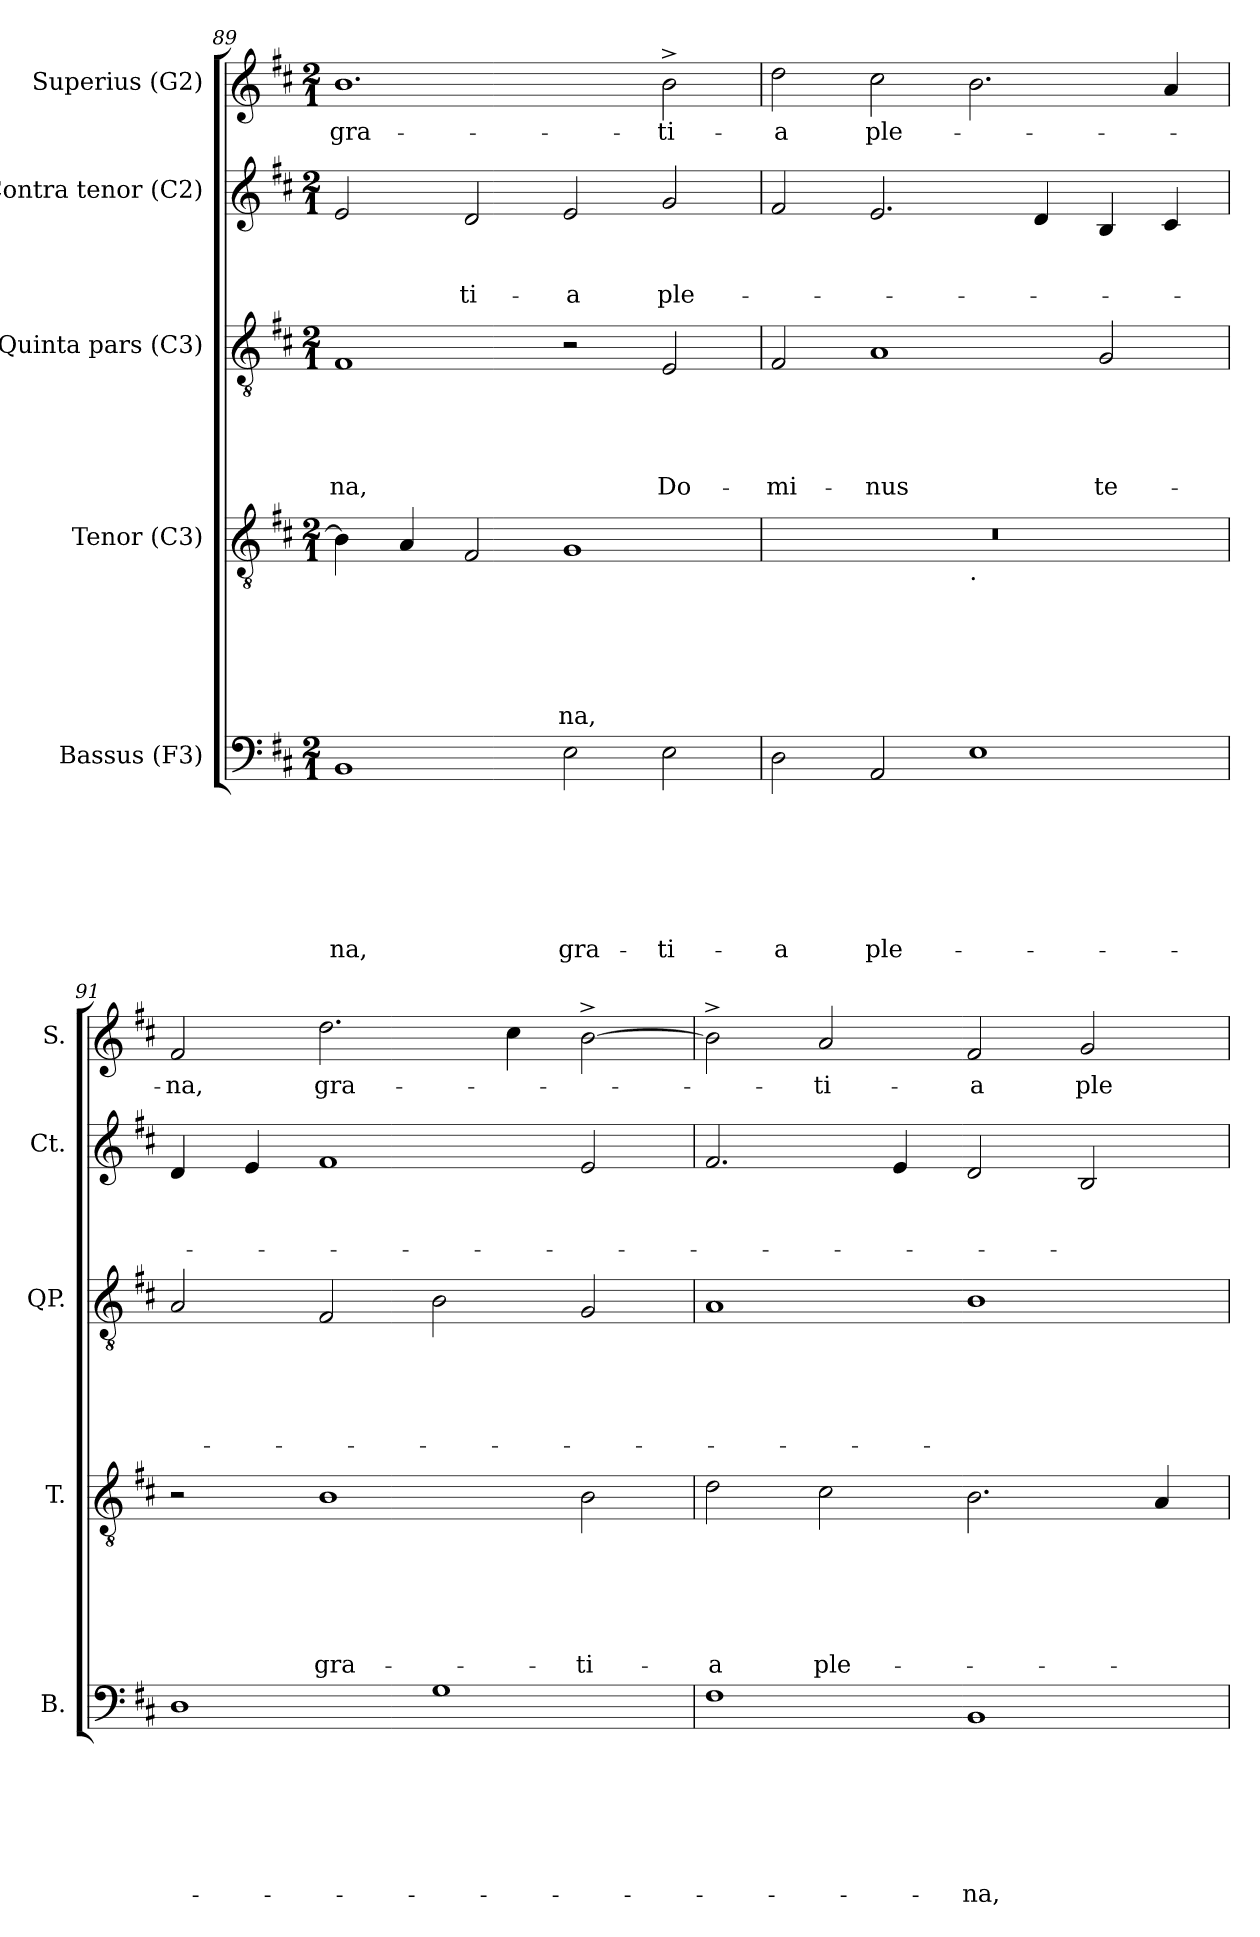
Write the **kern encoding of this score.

**kern	**text	**text	**text	**text	**text	**text	**text	**kern	**text	**text	**text	**text	**text	**text	**kern	**text	**text	**text	**text	**text	**kern	**text	**text	**text	**kern	**text
*part5	*part5	*part5	*part5	*part5	*part5	*part5	*part5	*part4	*part4	*part4	*part4	*part4	*part4	*part4	*part3	*part3	*part3	*part3	*part3	*part3	*part2	*part2	*part2	*part2	*part1	*part1
*staff5	*staff5	*staff5	*staff5	*staff5	*staff5	*staff5	*staff5	*staff4	*staff4	*staff4	*staff4	*staff4	*staff4	*staff4	*staff3	*staff3	*staff3	*staff3	*staff3	*staff3	*staff2	*staff2	*staff2	*staff2	*staff1	*staff1
*I"Bassus (F3)	*	*	*	*	*	*	*	*I"Tenor (C3)	*	*	*	*	*	*	*I"Quinta pars (C3)	*	*	*	*	*	*I"Contra tenor (C2)	*	*	*	*I"Superius (G2)	*
*I'B.	*	*	*	*	*	*	*	*I'T.	*	*	*	*	*	*	*I'QP.	*	*	*	*	*	*I'Ct.	*	*	*	*I'S.	*
!!LO:LB:g=z
*clefF4	*	*	*	*	*	*	*	*clefGv2	*	*	*	*	*	*	*clefGv2	*	*	*	*	*	*clefG2	*	*	*	*clefG2	*
*k[f#c#]	*	*	*	*	*	*	*	*k[f#c#]	*	*	*	*	*	*	*k[f#c#]	*	*	*	*	*	*k[f#c#]	*	*	*	*k[f#c#]	*
*D:	*	*	*	*	*	*	*	*D:	*	*	*	*	*	*	*D:	*	*	*	*	*	*D:	*	*	*	*D:	*
*M2/1	*	*	*	*	*	*	*	*M2/1	*	*	*	*	*	*	*M2/1	*	*	*	*	*	*M2/1	*	*	*	*M2/1	*
=89	=89	=89	=89	=89	=89	=89	=89	=89	=89	=89	=89	=89	=89	=89	=89	=89	=89	=89	=89	=89	=89	=89	=89	=89	=89	=89
!	!	!	!	!	!	!	!LO:LY:b	!	!	!	!	!	!	!	!	!	!	!	!	!LO:LY:b	!	!	!	!	!	!LO:LY:b
1BB	.	.	.	.	.	.	-na,	4B\]	.	.	.	.	.	.	1F#	.	.	.	.	-na,	2e/	.	.	.	1.b	-gra-
.	.	.	.	.	.	.	.	4A/	.	.	.	.	.	.	.	.	.	.	.	.	.	.	.	.	.	.
!	!	!	!	!	!	!	!	!	!	!	!	!	!	!	!	!	!	!	!	!	!	!	!	!LO:LY:b	!	!
.	.	.	.	.	.	.	.	2F#/	.	.	.	.	.	.	.	.	.	.	.	.	2d/	.	.	-ti-	.	.
!	!	!	!	!	!	!	!LO:LY:b	!	!	!	!	!	!	!LO:LY:b	!	!	!	!	!	!	!	!	!	!LO:LY:b	!	!
2E\	.	.	.	.	.	.	gra-	1G	.	.	.	.	.	-na,	2r	.	.	.	.	.	2e/	.	.	-a	.	.
!	!	!	!	!	!	!	!LO:LY:b	!	!	!	!	!	!	!	!	!	!	!	!	!LO:LY:b	!	!	!	!LO:LY:b	!	!LO:LY:b
2E\	.	.	.	.	.	.	-ti-	.	.	.	.	.	.	.	2E/	.	.	.	.	Do-	2g/	.	.	ple-	2b^>\	-ti-
=90	=90	=90	=90	=90	=90	=90	=90	=90	=90	=90	=90	=90	=90	=90	=90	=90	=90	=90	=90	=90	=90	=90	=90	=90	=90	=90
!	!	!	!	!	!	!	!LO:LY:b	!	!	!	!	!	!	!	!	!	!	!	!	!LO:LY:b	!	!	!	!	!	!LO:LY:b
*	*	*	*	*	*	*	*	*^	*	*	*	*	*	*	*	*	*	*	*	*	*	*	*	*	*	*
2D\	.	.	.	.	.	.	-a	0r	1ryy	.	.	.	.	.	.	2F#/	.	.	.	.	-mi-	2f#/	.	.	.	2dd\	-a
!	!	!	!	!	!	!	!LO:LY:b	!	!	!	!	!	!	!	!	!	!	!	!	!	!LO:LY:b	!	!	!	!	!	!LO:LY:b
2AA/	.	.	.	.	.	.	ple-	.	.	.	.	.	.	.	.	1A	.	.	.	.	-nus	2.e/	.	.	.	2cc#\	ple-
!	!	!	!	!	!	!	!	!	!LO:TX:b:t=.	!	!	!	!	!	!	!	!	!	!	!	!	!	!	!	!	!	!
1E	.	.	.	.	.	.	.	.	1ryy	.	.	.	.	.	.	.	.	.	.	.	.	.	.	.	.	2.b\	.
.	.	.	.	.	.	.	.	.	.	.	.	.	.	.	.	.	.	.	.	.	.	4d/	.	.	.	.	.
!	!	!	!	!	!	!	!	!	!	!	!	!	!	!	!	!	!	!	!	!	!LO:LY:b	!	!	!	!	!	!
.	.	.	.	.	.	.	.	.	.	.	.	.	.	.	.	2G/	.	.	.	.	te-	4B/	.	.	.	.	.
.	.	.	.	.	.	.	.	.	.	.	.	.	.	.	.	.	.	.	.	.	.	4c#/	.	.	.	4a/	.
=91	=91	=91	=91	=91	=91	=91	=91	=91	=91	=91	=91	=91	=91	=91	=91	=91	=91	=91	=91	=91	=91	=91	=91	=91	=91	=91	=91
!	!	!	!	!	!	!	!	!	!	!	!	!	!	!	!	!	!	!	!	!	!	!	!	!	!	!	!LO:LY:b
*	*	*	*	*	*	*	*	*v	*v	*	*	*	*	*	*	*	*	*	*	*	*	*	*	*	*	*	*
1D	.	.	.	.	.	.	.	2r	.	.	.	.	.	.	2A/	.	.	.	.	.	4d/	.	.	.	2f#/	-na,
.	.	.	.	.	.	.	.	.	.	.	.	.	.	.	.	.	.	.	.	.	4e/	.	.	.	.	.
!	!	!	!	!	!	!	!	!	!	!	!	!	!	!LO:LY:b	!	!	!	!	!	!	!	!	!	!	!	!LO:LY:b
.	.	.	.	.	.	.	.	1B	.	.	.	.	.	gra-	2F#/	.	.	.	.	.	1f#	.	.	.	2.dd\	gra-
1G	.	.	.	.	.	.	.	.	.	.	.	.	.	.	2B\	.	.	.	.	.	.	.	.	.	.	.
.	.	.	.	.	.	.	.	.	.	.	.	.	.	.	.	.	.	.	.	.	.	.	.	.	4cc#\	.
!	!	!	!	!	!	!	!	!	!	!	!	!	!	!LO:LY:b	!	!	!	!	!	!	!	!	!	!	!	!
.	.	.	.	.	.	.	.	2B\	.	.	.	.	.	-ti-	2G/	.	.	.	.	.	2e/	.	.	.	[>2b^>\	.
=92	=92	=92	=92	=92	=92	=92	=92	=92	=92	=92	=92	=92	=92	=92	=92	=92	=92	=92	=92	=92	=92	=92	=92	=92	=92	=92
!	!	!	!	!	!	!	!	!	!	!	!	!	!	!LO:LY:b	!	!	!	!	!	!	!	!	!	!	!	!
1F#	.	.	.	.	.	.	.	2d\	.	.	.	.	.	-a	1A	.	.	.	.	.	2.f#/	.	.	.	2b^>\]	.
!	!	!	!	!	!	!	!	!	!	!	!	!	!	!LO:LY:b	!	!	!	!	!	!	!	!	!	!	!	!LO:LY:b
.	.	.	.	.	.	.	.	2c#\	.	.	.	.	.	ple-	.	.	.	.	.	.	.	.	.	.	2a/	-ti-
.	.	.	.	.	.	.	.	.	.	.	.	.	.	.	.	.	.	.	.	.	4e/	.	.	.	.	.
!	!	!	!	!	!	!	!LO:LY:b	!	!	!	!	!	!	!	!	!	!	!	!	!	!	!	!	!	!	!LO:LY:b
1BB	.	.	.	.	.	.	-na,	2.B\	.	.	.	.	.	.	1B	.	.	.	.	.	2d/	.	.	.	2f#/	-a
!	!	!	!	!	!	!	!	!	!	!	!	!	!	!	!	!	!	!	!	!	!	!	!	!	!	!LO:LY:b
.	.	.	.	.	.	.	.	.	.	.	.	.	.	.	.	.	.	.	.	.	2B/	.	.	.	2g/	ple-
.	.	.	.	.	.	.	.	4A/	.	.	.	.	.	.	.	.	.	.	.	.	.	.	.	.	.	.
=	=	=	=	=	=	=	=	=	=	=	=	=	=	=	=	=	=	=	=	=	=	=	=	=	=	=
*-	*-	*-	*-	*-	*-	*-	*-	*-	*-	*-	*-	*-	*-	*-	*-	*-	*-	*-	*-	*-	*-	*-	*-	*-	*-	*-
